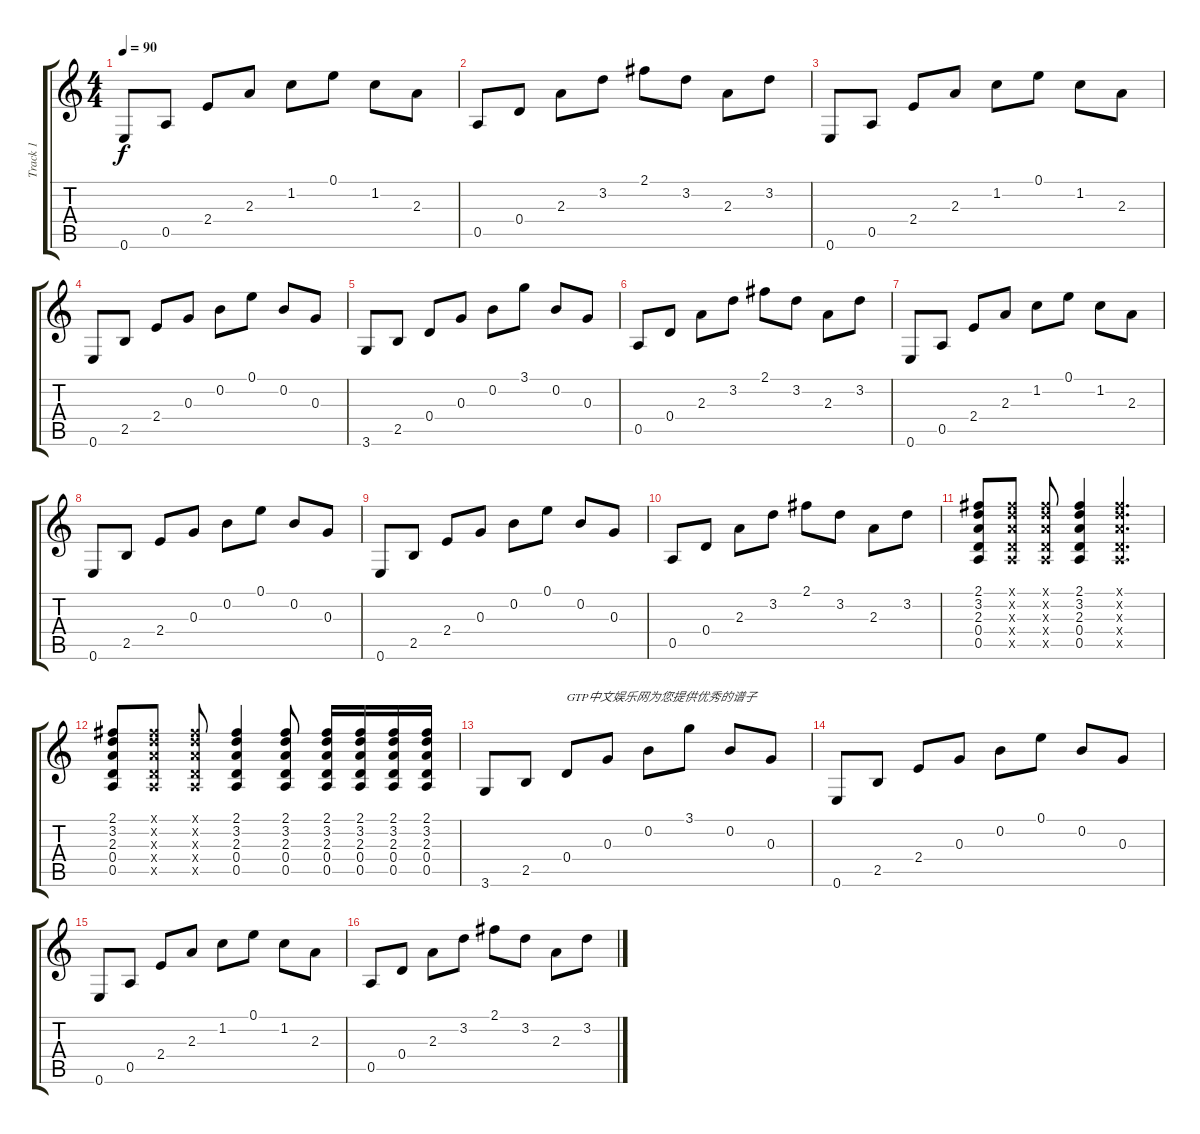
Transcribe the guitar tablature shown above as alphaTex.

\track ("Track 1" "Track 1") {instrument acousticguitarsteel}
\staff {score tabs}
\tuning (E4 B3 G3 D3 A2 E2) {hide}
\ts (4 4)
\tempo 90
\clef g2
\ks c
0.6.8{dy f} 0.5.8 2.4.8 2.3.8 1.2.8 0.1.8 1.2.8 2.3.8 |
0.5.8 0.4.8 2.3.8 3.2.8 2.1.8 3.2.8 2.3.8 3.2.8 |
0.6.8 0.5.8 2.4.8 2.3.8 1.2.8 0.1.8 1.2.8 2.3.8 |
0.6.8 2.5.8 2.4.8 0.3.8 0.2.8 0.1.8 0.2.8 0.3.8 |
3.6.8 2.5.8 0.4.8 0.3.8 0.2.8 3.1.8 0.2.8 0.3.8 |
0.5.8 0.4.8 2.3.8 3.2.8 2.1.8 3.2.8 2.3.8 3.2.8 |
0.6.8 0.5.8 2.4.8 2.3.8 1.2.8 0.1.8 1.2.8 2.3.8 |
0.6.8 2.5.8 2.4.8 0.3.8 0.2.8 0.1.8 0.2.8 0.3.8 |
0.6.8 2.5.8 2.4.8 0.3.8 0.2.8 0.1.8 0.2.8 0.3.8 |
0.5.8 0.4.8 2.3.8 3.2.8 2.1.8 3.2.8 2.3.8 3.2.8 |
(2.1 3.2 2.3 0.4 0.5).8 (2.1{x} 3.2{x} 2.3{x} 0.4{x} 0.5{x}).8 (2.1{x} 3.2{x} 2.3{x} 0.4{x} 0.5{x}).8 (2.1 3.2 2.3 0.4 0.5).4 (2.1{x} 3.2{x} 2.3{x} 0.4{x} 0.5{x}).4{d} |
(2.1 3.2 2.3 0.4 0.5).8 (2.1{x} 3.2{x} 2.3{x} 0.4{x} 0.5{x}).8 (2.1{x} 3.2{x} 2.3{x} 0.4{x} 0.5{x}).8 (2.1 3.2 2.3 0.4 0.5).4 (2.1 3.2 2.3 0.4 0.5).8 (2.1 3.2 2.3 0.4 0.5).16 (2.1 3.2 2.3 0.4 0.5).16 (2.1 3.2 2.3 0.4 0.5).16 (2.1 3.2 2.3 0.4 0.5).16 |
3.6.8 2.5.8 0.4.8{txt "GTP中文娱乐网为您提供优秀的谱子"} 0.3.8 0.2.8 3.1.8 0.2.8 0.3.8 |
0.6.8 2.5.8 2.4.8 0.3.8 0.2.8 0.1.8 0.2.8 0.3.8 |
0.6.8 0.5.8 2.4.8 2.3.8 1.2.8 0.1.8 1.2.8 2.3.8 |
0.5.8 0.4.8 2.3.8 3.2.8 2.1.8 3.2.8 2.3.8 3.2.8
